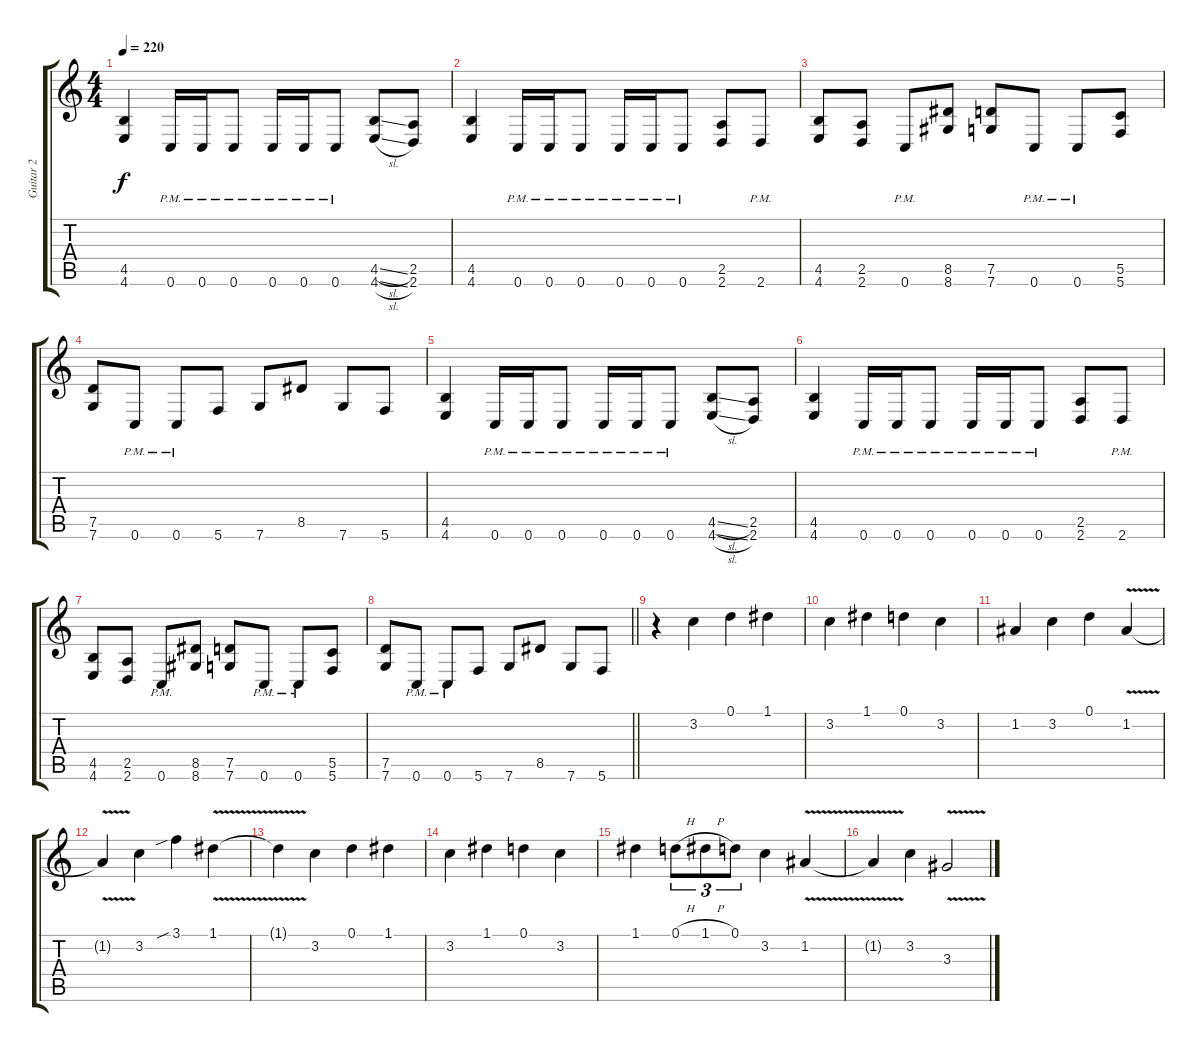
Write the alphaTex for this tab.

\track ("Guitar 2" "Guitar 2") {instrument distortionguitar}
\staff {score tabs}
\tuning (D4 A3 F3 C3 G2 C2) {hide}
\ts (4 4)
\tempo 220
\clef g2
\ks c
(4.5 4.6).4{dy f} 0.6{pm}.16 0.6{pm}.16 0.6{pm}.8 0.6{pm}.16 0.6{pm}.16 0.6{pm}.8 (4.5{sl} 4.6{sl}).8 (2.5 2.6).8 |
(4.5 4.6).4 0.6{pm}.16 0.6{pm}.16 0.6{pm}.8 0.6{pm}.16 0.6{pm}.16 0.6{pm}.8 (2.5 2.6).8 2.6{pm}.8 |
(4.5 4.6).8 (2.5 2.6).8 0.6{pm}.8 (8.5 8.6).8 (7.5 7.6).8 0.6{pm}.8 0.6{pm}.8 (5.5 5.6).8 |
(7.5 7.6).8 0.6{pm}.8 0.6{pm}.8 5.6.8 7.6.8 8.5.8 7.6.8 5.6.8 |
(4.5 4.6).4 0.6{pm}.16 0.6{pm}.16 0.6{pm}.8 0.6{pm}.16 0.6{pm}.16 0.6{pm}.8 (4.5{sl} 4.6{sl}).8 (2.5 2.6).8 |
(4.5 4.6).4 0.6{pm}.16 0.6{pm}.16 0.6{pm}.8 0.6{pm}.16 0.6{pm}.16 0.6{pm}.8 (2.5 2.6).8 2.6{pm}.8 |
(4.5 4.6).8 (2.5 2.6).8 0.6{pm}.8 (8.5 8.6).8 (7.5 7.6).8 0.6{pm}.8 0.6{pm}.8 (5.5 5.6).8 |
\barLineRight lightlight
(7.5 7.6).8 0.6{pm}.8 0.6{pm}.8 5.6.8 7.6.8 8.5.8 7.6.8 5.6.8 |
r.4 3.2.4 0.1.4 1.1.4 |
3.2.4 1.1.4 0.1.4 3.2.4 |
1.2.4 3.2.4 0.1.4 1.2{v}.4 |
1.2{t}.4 3.2.4 3.1{sib}.4 1.1{v}.4 |
1.1{t}.4 3.2.4 0.1.4 1.1.4 |
3.2.4 1.1.4 0.1.4 3.2.4 |
1.1.4 0.1{h}.8{tu (3 2)} 1.1{h}.8{tu (3 2)} 0.1.8{tu (3 2)} 3.2.4 1.2{v}.4 |
1.2{t}.4 3.2.4 3.3{v}.2
